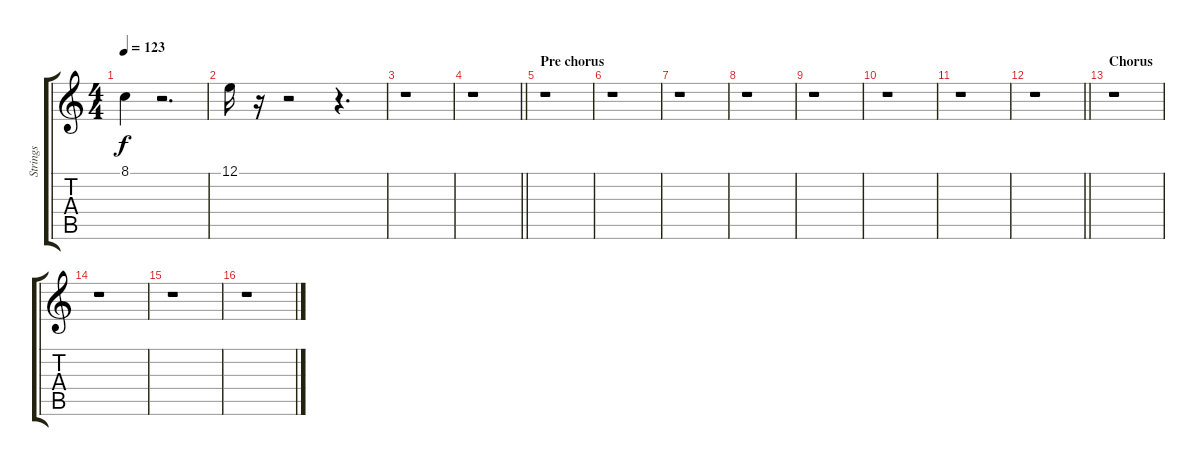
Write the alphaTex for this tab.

\track ("Strings" "Strings") {instrument pizzicatostrings}
\staff {score tabs}
\tuning (E4 B3 G3 D3 A2 E2) {hide}
\ts (4 4)
\tempo 123
\clef g2
\ks c
8.1.4{dy f} r.2{d} |
12.1.16 r.16 r.2 r.4{d} |
r.1 |
\barLineRight lightlight
r.1 |
\section ("" "Pre chorus")
r.1 |
r.1 |
r.1 |
r.1 |
r.1 |
r.1 |
r.1 |
\barLineRight lightlight
r.1 |
\section ("" "Chorus")
r.1 |
r.1 |
r.1 |
r.1
